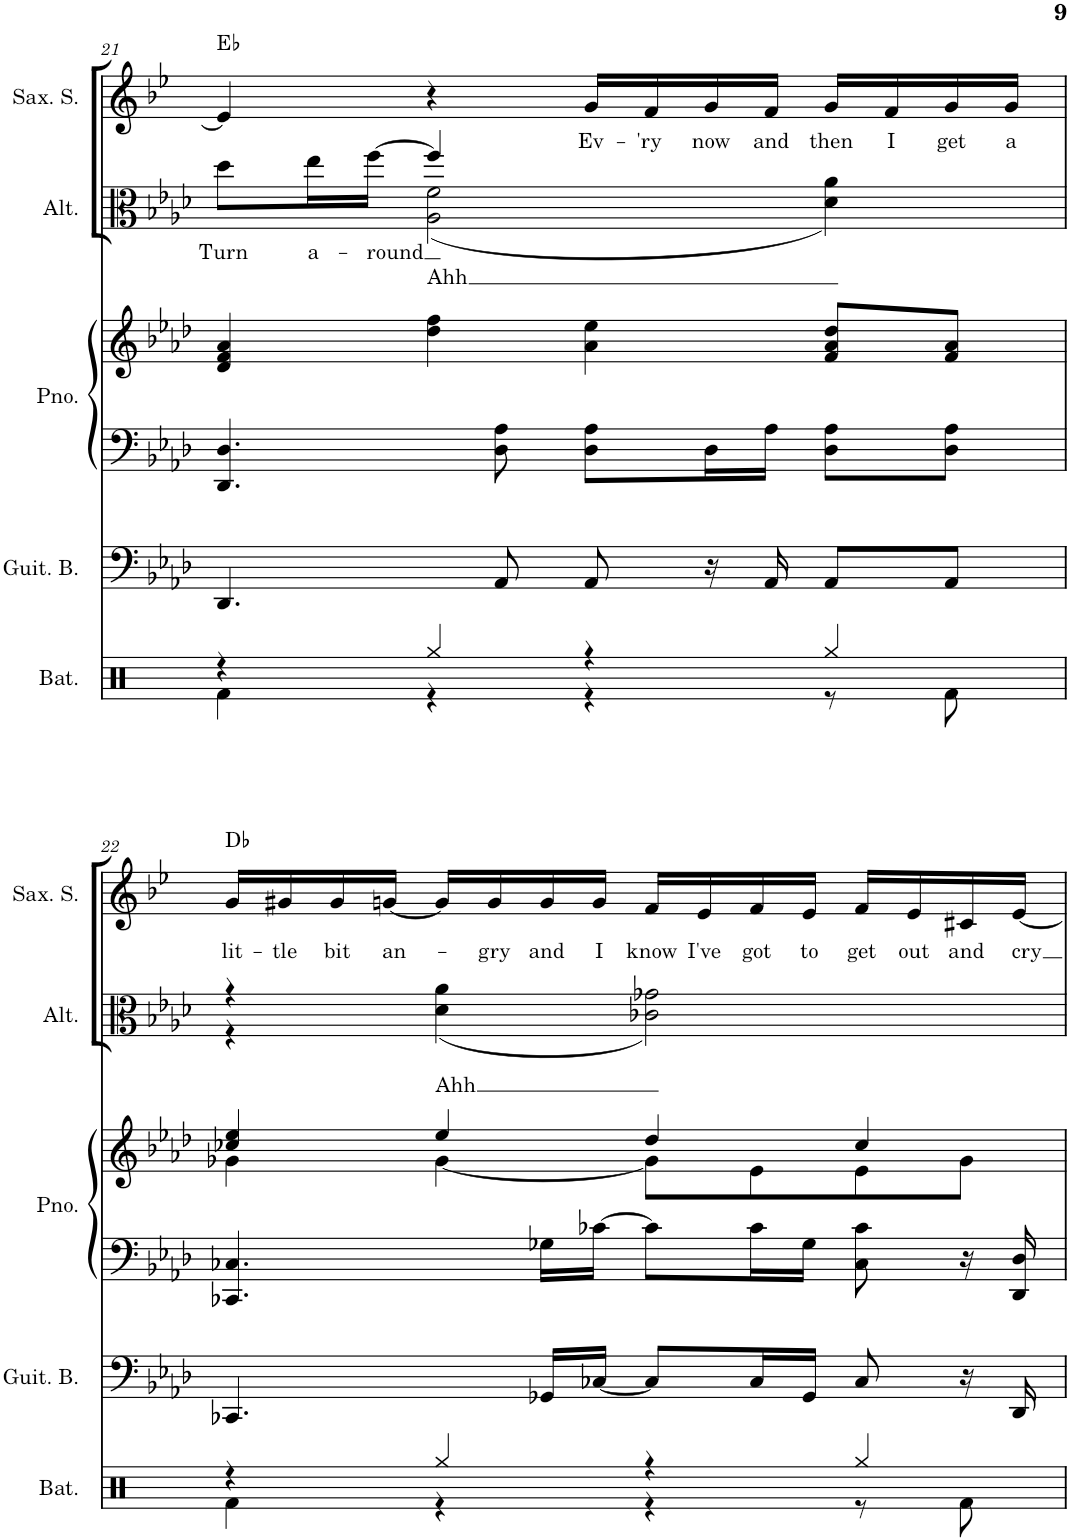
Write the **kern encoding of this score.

**kern	**kern	**kern	**kern	**kern	**text	**text	**kern	**text	**harte
*part5	*part4	*part3	*part3	*part2	*part2	*part2	*part1	*part1	*part1
*staff6	*staff5	*staff4	*staff3	*staff2	*staff2	*staff2	*staff1	*staff1	*
*I"Set de batterie	*I"Guitare basse	*I"Piano	*	*I"Altos	*	*	*I"Saxophone soprano	*	*
*I'Bat.	*I'Guit. B.	*I'Pno.	*	*I'Alt.	*	*	*I'Sax. S.	*	*
!!LO:PB:g=z
*clefX	*clefF4	*clefF4	*clefG2	*clefC3	*	*	*clefG2	*	*
*	*Trd7c12	*	*	*	*	*	*Trd1c2	*	*
*k[]	*k[b-e-a-d-]	*k[b-e-a-d-]	*k[b-e-a-d-]	*k[b-e-a-d-]	*	*	*k[b-e-]	*	*
*M4/4	*M4/4	*M4/4	*M4/4	*M4/4	*	*	*M4/4	*	*
=21	=21	=21	=21	=21	=21	=21	=21	=21	=21
*^	*	*	*	*	*	*	*	*	*
!	!	!	!	!	!	!LO:LY:b	!	!	!	!
*	*	*	*	*	*^	*	*	*	*	*
4r	4Rf\	4.DD-/	4.DD-/ 4.D-/	4d-/ 4f/ 4a-/	8dd-\L	4ryy	Turn	.	4e-/]	.	Eb:maj
!	!	!	!	!	!	!	!LO:LY:b	!	!	!	!
.	.	.	.	.	16ee-\L	.	a-	.	.	.	.
!	!	!	!	!	!	!	!LO:LY:b	!	!	!	!
.	.	.	.	.	[16ff\JJ	.	-round	.	.	.	.
!	!	!	!	!	!	!	!	!LO:LY:b	!	!	!
4Rgg/	4r	.	.	4dd-\ 4ff\	4ff/]	(2A-\ 2f\	.	Ahh	4r	.	.
.	.	8AA-/	8D-\ 8A-\	.	.	.	.	.	.	.	.
!	!	!	!	!	!	!	!	!	!	!LO:LY:b	!
4r	4r	8AA-/	8D-\ 8A-\L	4a-\ 4ee-\	4ryy	.	.	.	16g/LL	Ev-	.
!	!	!	!	!	!	!	!	!	!	!LO:LY:b	!
.	.	.	.	.	.	.	.	.	16f/	-'ry	.
!	!	!	!	!	!	!	!	!	!	!LO:LY:b	!
.	.	16r	16D-\L	.	.	.	.	.	16g/	now	.
!	!	!	!	!	!	!	!	!	!	!LO:LY:b	!
.	.	16AA-/	16A-\JJ	.	.	.	.	.	16f/JJ	and	.
!	!	!	!	!	!	!	!	!	!	!LO:LY:b	!
4Rgg/	8r	8AA-/L	8D-\ 8A-\L	8f/ 8a-/ 8dd-/L	4ryy	4d-\ 4a-\)	.	.	16g/LL	then	.
!	!	!	!	!	!	!	!	!	!	!LO:LY:b	!
.	.	.	.	.	.	.	.	.	16f/	I	.
!	!	!	!	!	!	!	!	!	!	!LO:LY:b	!
.	8Rf\	8AA-/J	8D-\ 8A-\J	8f/ 8a-/J	.	.	.	.	16g/	get	.
!	!	!	!	!	!	!	!	!	!	!LO:LY:b	!
.	.	.	.	.	.	.	.	.	16g/JJ	a	.
!!LO:LB:g=z
=22	=22	=22	=22	=22	=22	=22	=22	=22	=22	=22	=22
*	*	*	*	*^	*	*	*	*	*	*	*
!	!	!	!	!	!	!	!	!	!	!	!LO:LY:b	!
4r	4Rf\	4.CC-X/	4.CC-X/ 4.C-X/	4cc-X/ 4ee-/	4g-X\	4r	4r	.	.	16g/LL	lit-	Db:maj
!	!	!	!	!	!	!	!	!	!	!	!LO:LY:b	!
.	.	.	.	.	.	.	.	.	.	16g#X/	-tle	.
!	!	!	!	!	!	!	!	!	!	!	!LO:LY:b	!
.	.	.	.	.	.	.	.	.	.	16g#/	bit	.
!	!	!	!	!	!	!	!	!	!	!	!LO:LY:b	!
.	.	.	.	.	.	.	.	.	.	[16gn/JJ	an-	.
!	!	!	!	!	!	!	!	!	!LO:LY:b	!	!	!
4Rgg/	4r	.	.	4ee-/	[4g-\	4ryy	(4d-\ 4a-\	.	Ahh	16g/LL]	.	.
!	!	!	!	!	!	!	!	!	!	!	!LO:LY:b	!
.	.	.	.	.	.	.	.	.	.	16g/	-gry	.
!	!	!	!	!	!	!	!	!	!	!	!LO:LY:b	!
.	.	16GG-X/LL	16G-X\LL	.	.	.	.	.	.	16g/	and	.
!	!	!	!	!	!	!	!	!	!	!	!LO:LY:b	!
.	.	[16C-X/JJ	[16c-X\JJ	.	.	.	.	.	.	16g/JJ	I	.
!	!	!	!	!	!	!	!	!	!	!	!LO:LY:b	!
4r	4r	8C-/L]	8c-\L]	4dd-/	8g-\L]	4ryy	2c-X\ 2g-X\)	.	.	16f/LL	know	.
!	!	!	!	!	!	!	!	!	!	!	!LO:LY:b	!
.	.	.	.	.	.	.	.	.	.	16e-/	I've	.
!	!	!	!	!	!	!	!	!	!	!	!LO:LY:b	!
.	.	16C-/L	16c-\L	.	8e-\	.	.	.	.	16f/	got	.
!	!	!	!	!	!	!	!	!	!	!	!LO:LY:b	!
.	.	16GG-/JJ	16G-\JJ	.	.	.	.	.	.	16e-/JJ	to	.
!	!	!	!	!	!	!	!	!	!	!	!LO:LY:b	!
4Rgg/	8r	8C-/	8C-\ 8c-\	4cc-/	8e-\	4ryy	.	.	.	16f/LL	get	.
!	!	!	!	!	!	!	!	!	!	!	!LO:LY:b	!
.	.	.	.	.	.	.	.	.	.	16e-/	out	.
!	!	!	!	!	!	!	!	!	!	!	!LO:LY:b	!
.	8Rf\	16r	16r	.	8g-\J	.	.	.	.	16c#X/	and	.
!	!	!	!	!	!	!	!	!	!	!	!LO:LY:b	!
.	.	16DD-/	16DD-/ 16D-/	.	.	.	.	.	.	[16e-/JJ	cry	.
*	*	*	*	*v	*v	*	*	*	*	*	*	*
*v	*v	*	*	*	*v	*v	*	*	*	*	*
=	=	=	=	=	=	=	=	=	=
*-	*-	*-	*-	*-	*-	*-	*-	*-	*-
